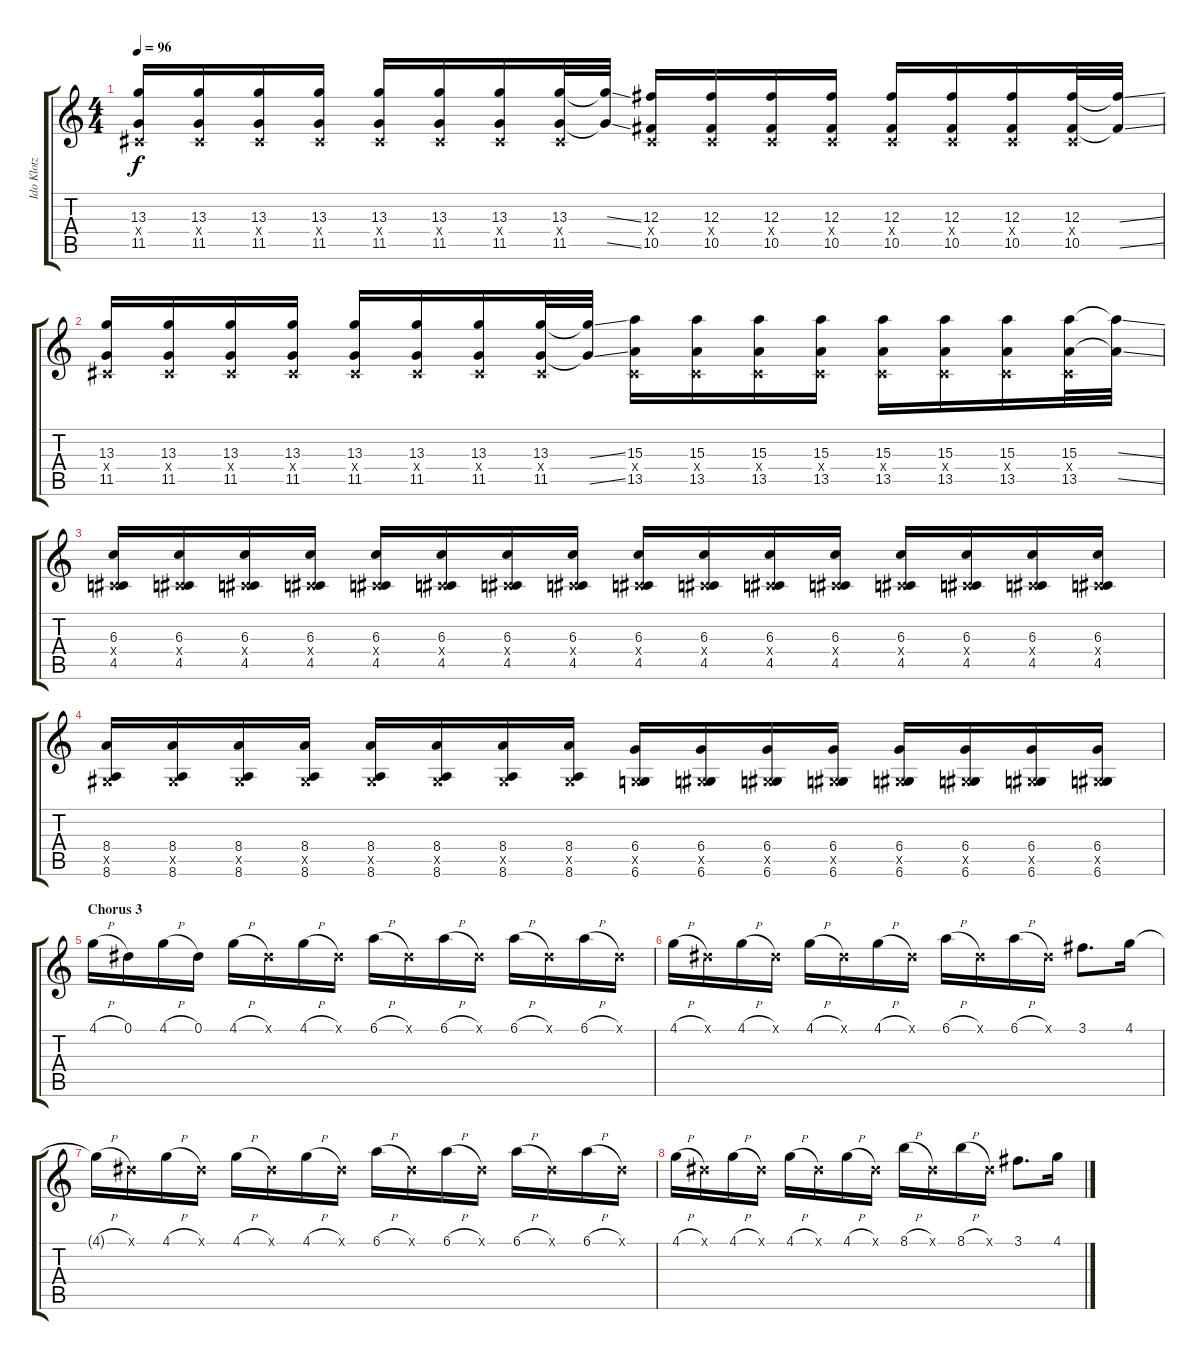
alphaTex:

\track ("Ido Klotz" "Ido Klotz") {instrument overdrivenguitar}
\staff {score tabs}
\tuning (Eb4 Bb3 Gb3 Db3 Ab2 Db2) {hide}
\ts (4 4)
\tempo 96
\clef g2
\ks c
(13.3 0.4{x} 11.5).16{dy f} (13.3 0.4{x} 11.5).16 (13.3 0.4{x} 11.5).16 (13.3 0.4{x} 11.5).16 (13.3 0.4{x} 11.5).16 (13.3 0.4{x} 11.5).16 (13.3 0.4{x} 11.5).16 (13.3 0.4{x} 11.5).32 (13.3{ss t} 11.5{ss t}).32 (12.3 0.4{x} 10.5).16 (12.3 0.4{x} 10.5).16 (12.3 0.4{x} 10.5).16 (12.3 0.4{x} 10.5).16 (12.3 0.4{x} 10.5).16 (12.3 0.4{x} 10.5).16 (12.3 0.4{x} 10.5).16 (12.3 0.4{x} 10.5).32 (12.3{ss t} 10.5{ss t}).32 |
(13.3 0.4{x} 11.5).16 (13.3 0.4{x} 11.5).16 (13.3 0.4{x} 11.5).16 (13.3 0.4{x} 11.5).16 (13.3 0.4{x} 11.5).16 (13.3 0.4{x} 11.5).16 (13.3 0.4{x} 11.5).16 (13.3 0.4{x} 11.5).32 (13.3{ss t} 11.5{ss t}).32 (15.3 0.4{x} 13.5).16 (15.3 0.4{x} 13.5).16 (15.3 0.4{x} 13.5).16 (15.3 0.4{x} 13.5).16 (15.3 0.4{x} 13.5).16 (15.3 0.4{x} 13.5).16 (15.3 0.4{x} 13.5).16 (15.3 0.4{x} 13.5).32 (15.3{ss t} 13.5{ss t}).32 |
(6.3 0.4{x} 4.5).16 (6.3 0.4{x} 4.5).16 (6.3 0.4{x} 4.5).16 (6.3 0.4{x} 4.5).16 (6.3 0.4{x} 4.5).16 (6.3 0.4{x} 4.5).16 (6.3 0.4{x} 4.5).16 (6.3 0.4{x} 4.5).16 (6.3 0.4{x} 4.5).16 (6.3 0.4{x} 4.5).16 (6.3 0.4{x} 4.5).16 (6.3 0.4{x} 4.5).16 (6.3 0.4{x} 4.5).16 (6.3 0.4{x} 4.5).16 (6.3 0.4{x} 4.5).16 (6.3 0.4{x} 4.5).16 |
(8.4 0.5{x} 8.6).16 (8.4 0.5{x} 8.6).16 (8.4 0.5{x} 8.6).16 (8.4 0.5{x} 8.6).16 (8.4 0.5{x} 8.6).16 (8.4 0.5{x} 8.6).16 (8.4 0.5{x} 8.6).16 (8.4 0.5{x} 8.6).16 (6.4 0.5{x} 6.6).16 (6.4 0.5{x} 6.6).16 (6.4 0.5{x} 6.6).16 (6.4 0.5{x} 6.6).16 (6.4 0.5{x} 6.6).16 (6.4 0.5{x} 6.6).16 (6.4 0.5{x} 6.6).16 (6.4 0.5{x} 6.6).16 |
\section ("" "Chorus 3")
4.1{h}.16 0.1.16 4.1{h}.16 0.1.16 4.1{h}.16 0.1{x}.16 4.1{h}.16 0.1{x}.16 6.1{h}.16 0.1{x}.16 6.1{h}.16 0.1{x}.16 6.1{h}.16 0.1{x}.16 6.1{h}.16 0.1{x}.16 |
4.1{h}.16 0.1{x}.16 4.1{h}.16 0.1{x}.16 4.1{h}.16 0.1{x}.16 4.1{h}.16 0.1{x}.16 6.1{h}.16 0.1{x}.16 6.1{h}.16 0.1{x}.16 3.1.8{d} 4.1.16 |
4.1{h t}.16 0.1{x}.16 4.1{h}.16 0.1{x}.16 4.1{h}.16 0.1{x}.16 4.1{h}.16 0.1{x}.16 6.1{h}.16 0.1{x}.16 6.1{h}.16 0.1{x}.16 6.1{h}.16 0.1{x}.16 6.1{h}.16 0.1{x}.16 |
4.1{h}.16 0.1{x}.16 4.1{h}.16 0.1{x}.16 4.1{h}.16 0.1{x}.16 4.1{h}.16 0.1{x}.16 8.1{h}.16 0.1{x}.16 8.1{h}.16 0.1{x}.16 3.1.8{d} 4.1.16
